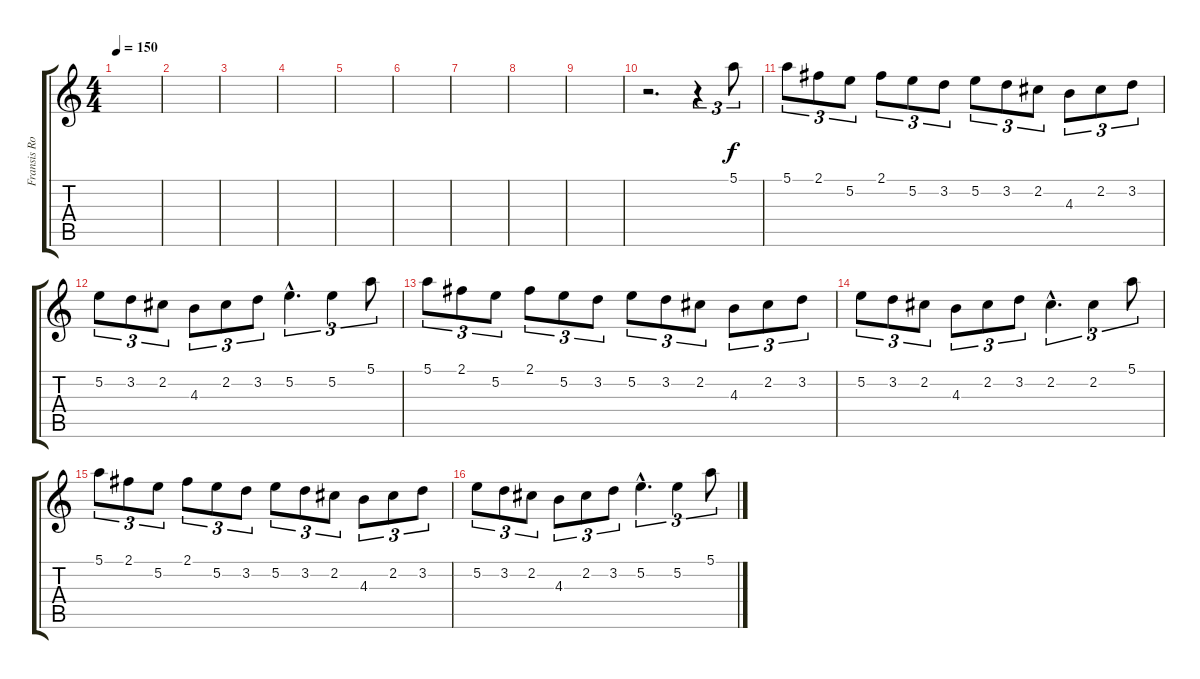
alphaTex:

\track ("Fransis Rossi" "Fransis Ro") {instrument overdrivenguitar}
\staff {score tabs}
\tuning (E4 B3 G3 D3 A2 E2) {hide}
\ts (4 4)
\tempo 150
\clef g2
\ks c
|
|
|
|
|
|
|
|
|
r.2{d} r.4{tu (3 2)} 5.1.8{tu (3 2)} |
5.1.8{tu (3 2)} 2.1.8{tu (3 2)} 5.2.8{tu (3 2)} 2.1.8{tu (3 2)} 5.2.8{tu (3 2)} 3.2.8{tu (3 2)} 5.2.8{tu (3 2)} 3.2.8{tu (3 2)} 2.2.8{tu (3 2)} 4.3.8{tu (3 2)} 2.2.8{tu (3 2)} 3.2.8{tu (3 2)} |
5.2.8{tu (3 2)} 3.2.8{tu (3 2)} 2.2.8{tu (3 2)} 4.3.8{tu (3 2)} 2.2.8{tu (3 2)} 3.2.8{tu (3 2)} 5.2{hac}.4{d tu (3 2)} 5.2.4{tu (3 2)} 5.1.8{tu (3 2)} |
5.1.8{tu (3 2)} 2.1.8{tu (3 2)} 5.2.8{tu (3 2)} 2.1.8{tu (3 2)} 5.2.8{tu (3 2)} 3.2.8{tu (3 2)} 5.2.8{tu (3 2)} 3.2.8{tu (3 2)} 2.2.8{tu (3 2)} 4.3.8{tu (3 2)} 2.2.8{tu (3 2)} 3.2.8{tu (3 2)} |
5.2.8{tu (3 2)} 3.2.8{tu (3 2)} 2.2.8{tu (3 2)} 4.3.8{tu (3 2)} 2.2.8{tu (3 2)} 3.2.8{tu (3 2)} 2.2{hac}.4{d tu (3 2)} 2.2.4{tu (3 2)} 5.1.8{tu (3 2)} |
5.1.8{tu (3 2)} 2.1.8{tu (3 2)} 5.2.8{tu (3 2)} 2.1.8{tu (3 2)} 5.2.8{tu (3 2)} 3.2.8{tu (3 2)} 5.2.8{tu (3 2)} 3.2.8{tu (3 2)} 2.2.8{tu (3 2)} 4.3.8{tu (3 2)} 2.2.8{tu (3 2)} 3.2.8{tu (3 2)} |
5.2.8{tu (3 2)} 3.2.8{tu (3 2)} 2.2.8{tu (3 2)} 4.3.8{tu (3 2)} 2.2.8{tu (3 2)} 3.2.8{tu (3 2)} 5.2{hac}.4{d tu (3 2)} 5.2.4{tu (3 2)} 5.1.8{tu (3 2)}
